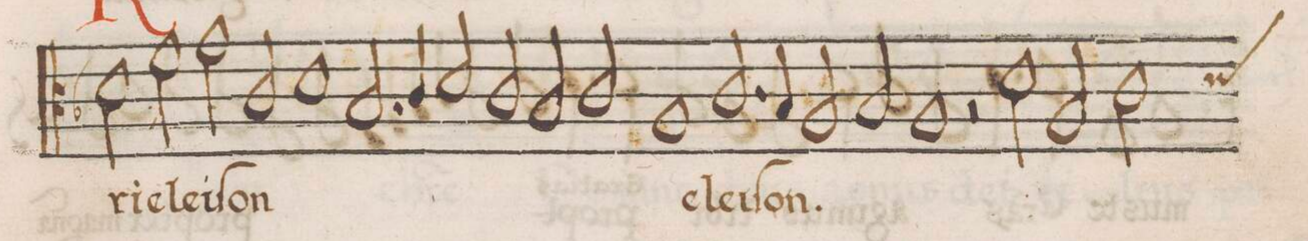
**kern	**text
*I"TENOR	*
*clefC3	*
*k[b-]	*
*met(C|)	*
*M2/1	*
2d\	-ri-
2f\	-e-
=32-	=32-
2g\	-lei-
2c/	-ſon
1d	.
=33-	=33-
2.B-/	.
4c/	.
2d/	.
2c/	.
=34-	=34-
2B-/	.
2c/	.
1A	e-
=35-	=35-
2.c/	-lei-
4B-/	-ſon.
2A/	.
2B-/	.
=36-	=36-
1A	.
2r	.
2d\	.
=37-	=37-
2A/	.
*custos:d	*
2c\	.
*-	*-
